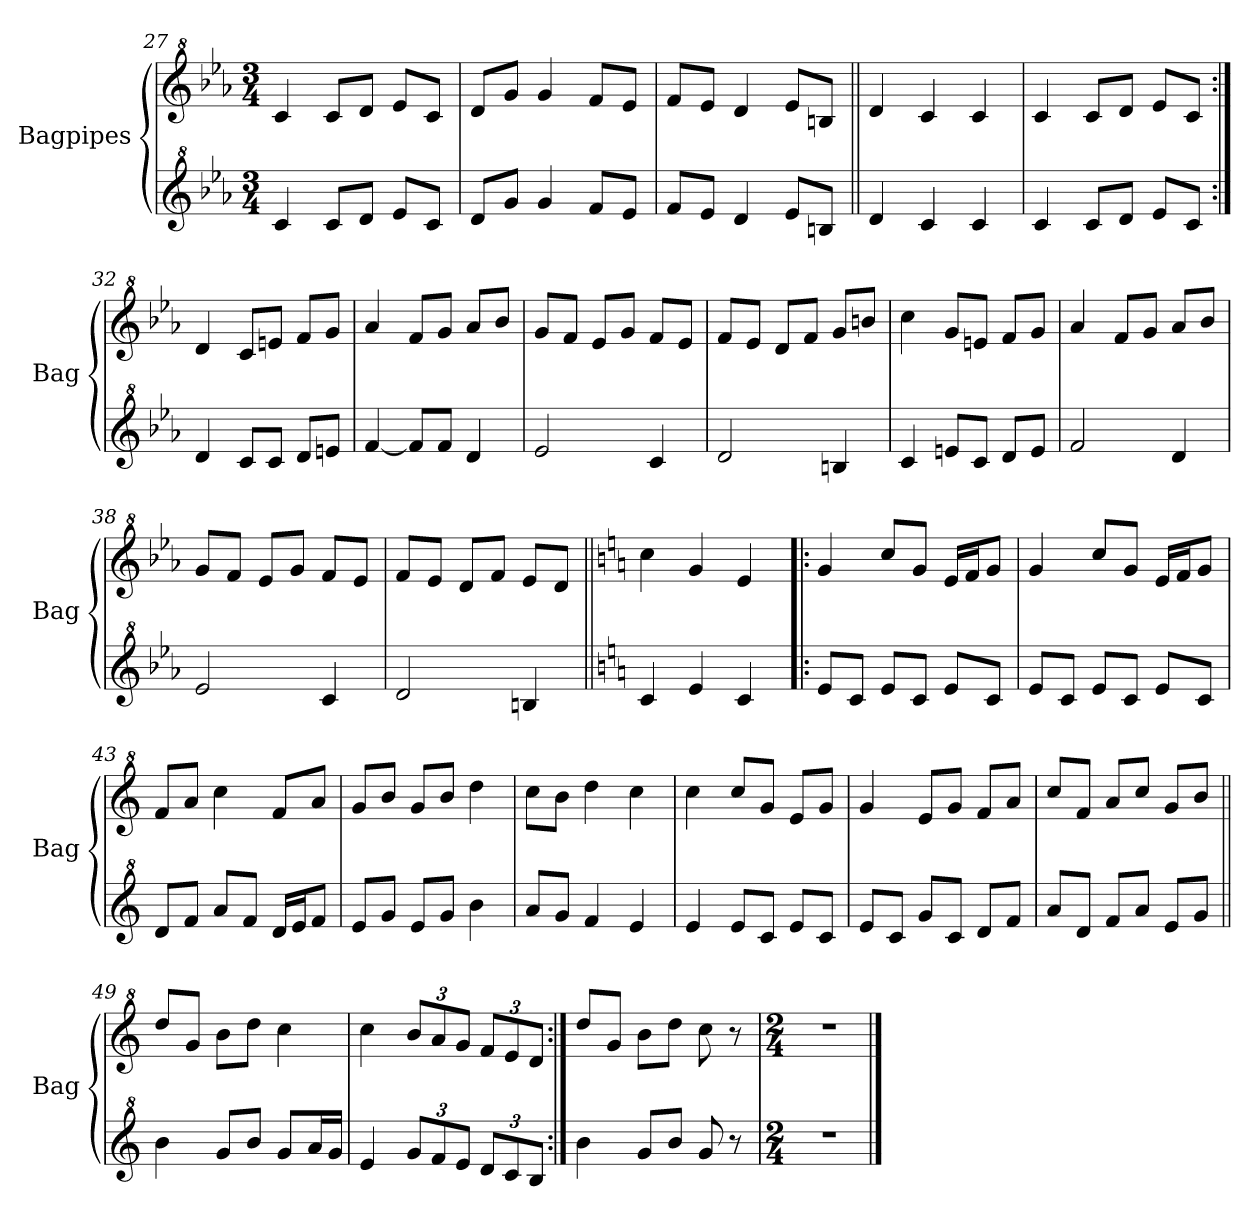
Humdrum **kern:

**kern	**kern
*part2	*part1
*staff2	*staff1
*I"Bagpipes	*I"Bagpipes
*I'Bag	*I'Bag
*clefG^2	*clefG^2
*k[b-e-a-]	*k[b-e-a-]
*E-:	*E-:
*M3/4	*M3/4
=27	=27
4cc/	4cc/
8cc/L	8cc/L
8dd/J	8dd/J
8ee-/L	8ee-/L
8cc/J	8cc/J
=28	=28
8dd/L	8dd/L
8gg/J	8gg/J
4gg/	4gg/
8ff/L	8ff/L
8ee-/J	8ee-/J
!!LO:LB:g=z
=29	=29
8ff/L	8ff/L
8ee-/J	8ee-/J
4dd/	4dd/
8ee-/L	8ee-/L
8bn/J	8bn/J
=30||	=30||
4dd/	4dd/
4cc/	4cc/
4cc/	4cc/
=31	=31
4cc/	4cc/
8cc/L	8cc/L
8dd/J	8dd/J
8ee-/L	8ee-/L
8cc/J	8cc/J
=32:|!	=32:|!
4dd/	4dd/
8cc/L	8cc/L
8cc/J	8een/J
8dd/L	8ff/L
8een/J	8gg/J
=33	=33
[4ff/	4aa-/
8ff/L]	8ff/L
8ff/J	8gg/J
4dd/	8aa-/L
.	8bb-/J
=34	=34
2ee-/	8gg/L
.	8ff/J
.	8ee-/L
.	8gg/J
4cc/	8ff/L
.	8ee-/J
=35	=35
2dd/	8ff/L
.	8ee-/J
.	8dd/L
.	8ff/J
4bn/	8gg/L
.	8bbn/J
!!LO:LB:g=z
=36	=36
4cc/	4ccc\
8een/L	8gg/L
8cc/J	8een/J
8dd/L	8ff/L
8ee/J	8gg/J
=37	=37
2ff/	4aa-/
.	8ff/L
.	8gg/J
4dd/	8aa-/L
.	8bb-/J
=38	=38
2ee-/	8gg/L
.	8ff/J
.	8ee-/L
.	8gg/J
4cc/	8ff/L
.	8ee-/J
=39	=39
2dd/	8ff/L
.	8ee-/J
.	8dd/L
.	8ff/J
4bn/	8ee-/L
.	8dd/J
=40||	=40||
*k[]	*k[]
*C:	*C:
4cc/	4ccc\
4ee/	4gg/
4cc/	4ee/
=41!|:	=41!|:
8ee/L	4gg/
8cc/J	.
8ee/L	8ccc/L
8cc/J	8gg/J
8ee/L	16ee/LL
.	16ff/J
8cc/J	8gg/J
=42	=42
8ee/L	4gg/
8cc/J	.
8ee/L	8ccc/L
8cc/J	8gg/J
8ee/L	16ee/LL
.	16ff/J
8cc/J	8gg/J
!!LO:PB:g=z
=43	=43
8dd/L	8ff/L
8ff/J	8aa/J
8aa/L	4ccc\
8ff/J	.
16dd/LL	8ff/L
16ee/J	.
8ff/J	8aa/J
=44	=44
8ee/L	8gg/L
8gg/J	8bb/J
8ee/L	8gg/L
8gg/J	8bb/J
4bb\	4ddd\
=45	=45
8aa/L	8ccc\L
8gg/J	8bb\J
4ff/	4ddd\
4ee/	4ccc\
=46	=46
4ee/	4ccc\
8ee/L	8ccc/L
8cc/J	8gg/J
8ee/L	8ee/L
8cc/J	8gg/J
=47	=47
8ee/L	4gg/
8cc/J	.
8gg/L	8ee/L
8cc/J	8gg/J
8dd/L	8ff/L
8ff/J	8aa/J
=48	=48
8aa/L	8ccc/L
8dd/J	8ff/J
8ff/L	8aa/L
8aa/J	8ccc/J
8ee/L	8gg/L
8gg/J	8bb/J
=49||	=49||
4bb\	8ddd/L
.	8gg/J
8gg/L	8bb\L
8bb/J	8ddd\J
8gg/L	4ccc\
16aa/L	.
16gg/JJ	.
!!LO:LB:g=z
=50	=50
4ee/	4ccc\
*Xbrackettup	*Xbrackettup
12gg/L	12bb/L
12ff/	12aa/
12ee/J	12gg/J
12dd/L	12ff/L
12cc/	12ee/
12b/J	12dd/J
=51:|!	=51:|!
4bb\	8ddd/L
.	8gg/J
8gg/L	8bb\L
8bb/J	8ddd\J
8gg/	8ccc\
8r	8r
=52	=52
*M2/4	*M2/4
2r	2r
==	==
*-	*-
